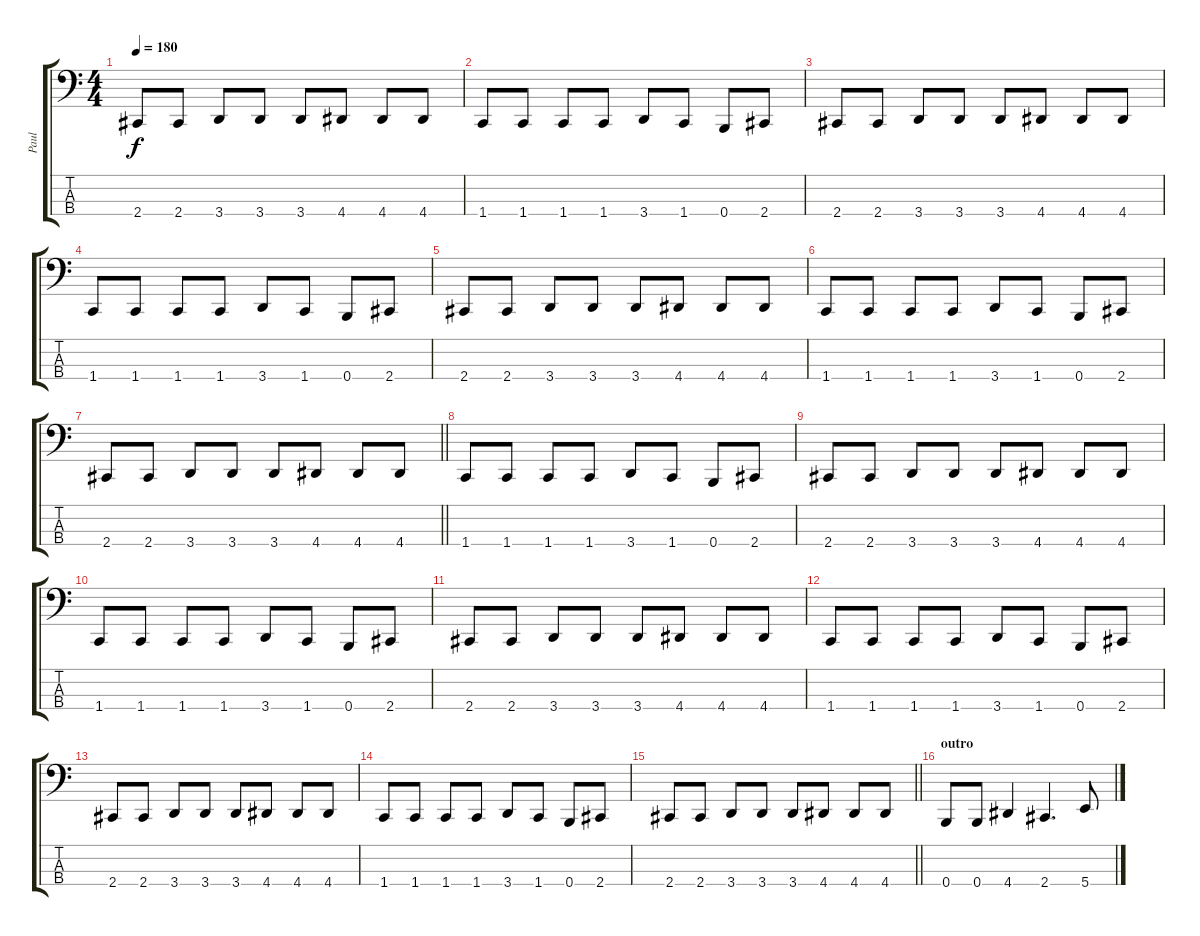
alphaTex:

\track ("Paul" "Paul") {instrument electricbasspick}
\staff {score tabs}
\tuning (E2 B1 Gb1 B0) {hide}
\ts (4 4)
\tempo 180
\clef f4
\ks c
2.4.8{dy f} 2.4.8 3.4.8 3.4.8 3.4.8 4.4.8 4.4.8 4.4.8 |
1.4.8 1.4.8 1.4.8 1.4.8 3.4.8 1.4.8 0.4.8 2.4.8 |
2.4.8 2.4.8 3.4.8 3.4.8 3.4.8 4.4.8 4.4.8 4.4.8 |
1.4.8 1.4.8 1.4.8 1.4.8 3.4.8 1.4.8 0.4.8 2.4.8 |
2.4.8 2.4.8 3.4.8 3.4.8 3.4.8 4.4.8 4.4.8 4.4.8 |
1.4.8 1.4.8 1.4.8 1.4.8 3.4.8 1.4.8 0.4.8 2.4.8 |
\barLineRight lightlight
2.4.8 2.4.8 3.4.8 3.4.8 3.4.8 4.4.8 4.4.8 4.4.8 |
\section ("" "")
1.4.8 1.4.8 1.4.8 1.4.8 3.4.8 1.4.8 0.4.8 2.4.8 |
2.4.8 2.4.8 3.4.8 3.4.8 3.4.8 4.4.8 4.4.8 4.4.8 |
1.4.8 1.4.8 1.4.8 1.4.8 3.4.8 1.4.8 0.4.8 2.4.8 |
2.4.8 2.4.8 3.4.8 3.4.8 3.4.8 4.4.8 4.4.8 4.4.8 |
1.4.8 1.4.8 1.4.8 1.4.8 3.4.8 1.4.8 0.4.8 2.4.8 |
2.4.8 2.4.8 3.4.8 3.4.8 3.4.8 4.4.8 4.4.8 4.4.8 |
1.4.8 1.4.8 1.4.8 1.4.8 3.4.8 1.4.8 0.4.8 2.4.8 |
\barLineRight lightlight
2.4.8 2.4.8 3.4.8 3.4.8 3.4.8 4.4.8 4.4.8 4.4.8 |
\section ("" "outro")
0.4.8 0.4.8 4.4.4 2.4.4{d} 5.4.8
